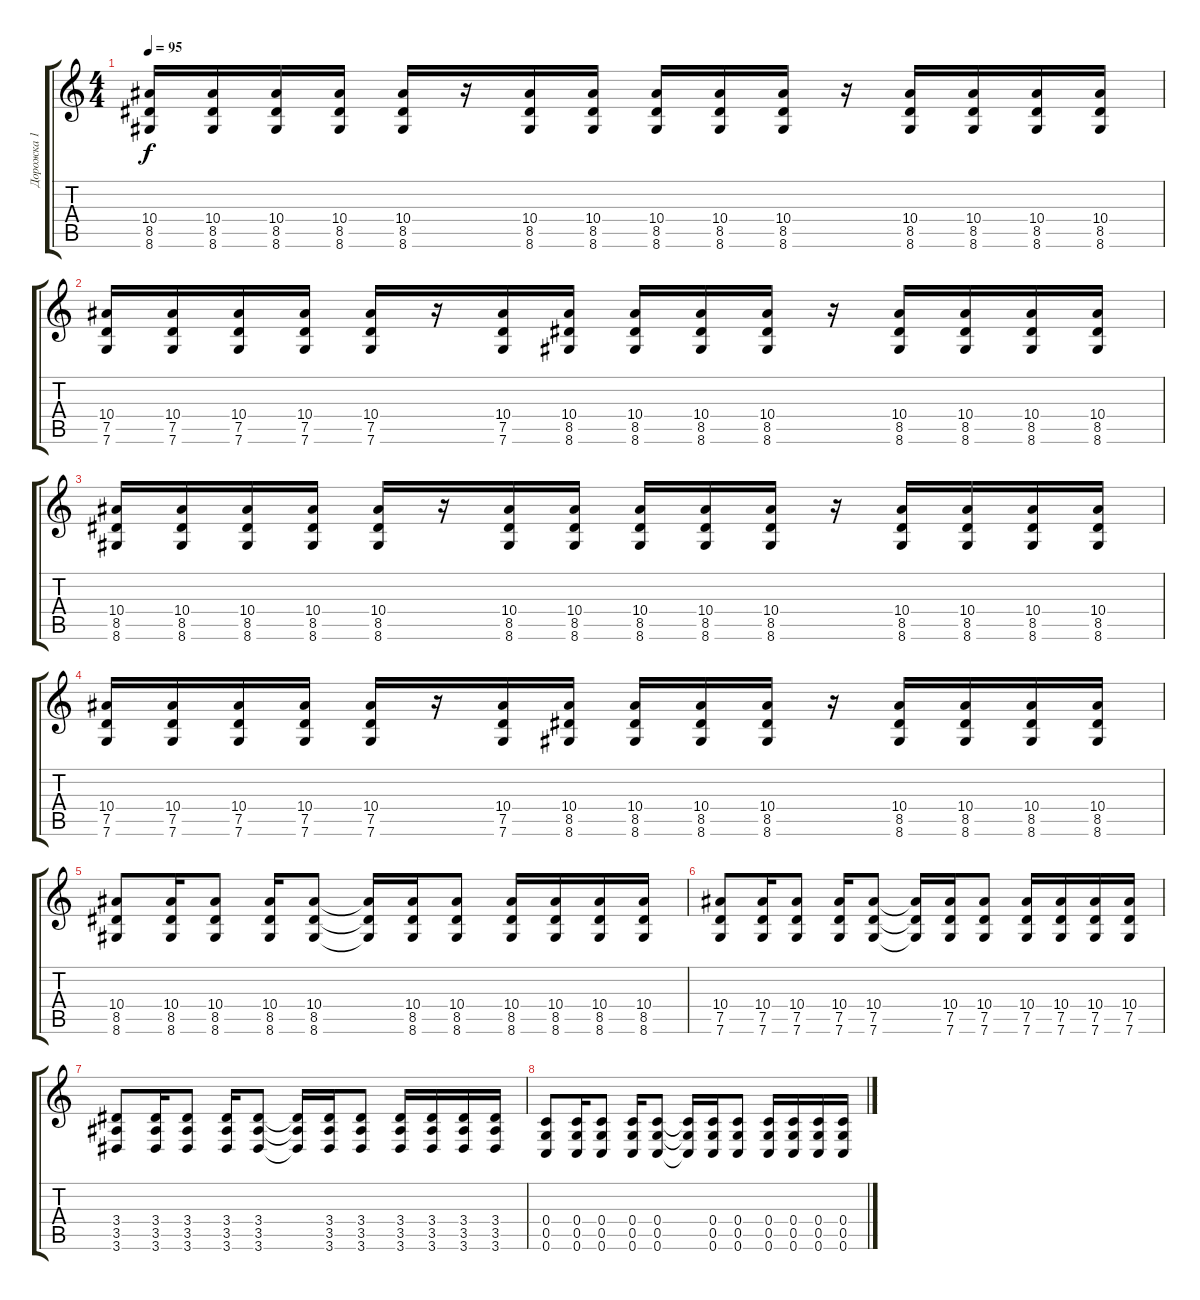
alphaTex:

\track ("Дорожка 1" "Дорожка 1") {instrument distortionguitar}
\staff {score tabs}
\tuning (D4 A3 F3 C3 G2 C2) {hide}
\ts (4 4)
\tempo 95
\clef g2
\ks c
(10.4 8.5 8.6).16{dy f} (10.4 8.5 8.6).16 (10.4 8.5 8.6).16 (10.4 8.5 8.6).16 (10.4 8.5 8.6).16 r.16 (10.4 8.5 8.6).16 (10.4 8.5 8.6).16 (10.4 8.5 8.6).16 (10.4 8.5 8.6).16 (10.4 8.5 8.6).16 r.16 (10.4 8.5 8.6).16 (10.4 8.5 8.6).16 (10.4 8.5 8.6).16 (10.4 8.5 8.6).16 |
(10.4 7.5 7.6).16 (10.4 7.5 7.6).16 (10.4 7.5 7.6).16 (10.4 7.5 7.6).16 (10.4 7.5 7.6).16 r.16 (10.4 7.5 7.6).16 (10.4 8.5 8.6).16 (10.4 8.5 8.6).16 (10.4 8.5 8.6).16 (10.4 8.5 8.6).16 r.16 (10.4 8.5 8.6).16 (10.4 8.5 8.6).16 (10.4 8.5 8.6).16 (10.4 8.5 8.6).16 |
(10.4 8.5 8.6).16 (10.4 8.5 8.6).16 (10.4 8.5 8.6).16 (10.4 8.5 8.6).16 (10.4 8.5 8.6).16 r.16 (10.4 8.5 8.6).16 (10.4 8.5 8.6).16 (10.4 8.5 8.6).16 (10.4 8.5 8.6).16 (10.4 8.5 8.6).16 r.16 (10.4 8.5 8.6).16 (10.4 8.5 8.6).16 (10.4 8.5 8.6).16 (10.4 8.5 8.6).16 |
(10.4 7.5 7.6).16 (10.4 7.5 7.6).16 (10.4 7.5 7.6).16 (10.4 7.5 7.6).16 (10.4 7.5 7.6).16 r.16 (10.4 7.5 7.6).16 (10.4 8.5 8.6).16 (10.4 8.5 8.6).16 (10.4 8.5 8.6).16 (10.4 8.5 8.6).16 r.16 (10.4 8.5 8.6).16 (10.4 8.5 8.6).16 (10.4 8.5 8.6).16 (10.4 8.5 8.6).16 |
(10.4 8.5 8.6).8{instrument distortionguitar} (10.4 8.5 8.6).16 (10.4 8.5 8.6).8 (10.4 8.5 8.6).16 (10.4 8.5 8.6).8 (10.4{t} 8.5{t} 8.6{t}).16 (10.4 8.5 8.6).16 (10.4 8.5 8.6).8 (10.4 8.5 8.6).16 (10.4 8.5 8.6).16 (10.4 8.5 8.6).16 (10.4 8.5 8.6).16 |
(10.4 7.5 7.6).8 (10.4 7.5 7.6).16 (10.4 7.5 7.6).8 (10.4 7.5 7.6).16 (10.4 7.5 7.6).8 (10.4{t} 7.5{t} 7.6{t}).16 (10.4 7.5 7.6).16 (10.4 7.5 7.6).8 (10.4 7.5 7.6).16 (10.4 7.5 7.6).16 (10.4 7.5 7.6).16 (10.4 7.5 7.6).16 |
(3.4 3.5 3.6).8 (3.4 3.5 3.6).16 (3.4 3.5 3.6).8 (3.4 3.5 3.6).16 (3.4 3.5 3.6).8 (3.4{t} 3.5{t} 3.6{t}).16 (3.4 3.5 3.6).16 (3.4 3.5 3.6).8 (3.4 3.5 3.6).16 (3.4 3.5 3.6).16 (3.4 3.5 3.6).16 (3.4 3.5 3.6).16 |
(0.4 0.5 0.6).8 (0.4 0.5 0.6).16 (0.4 0.5 0.6).8 (0.4 0.5 0.6).16 (0.4 0.5 0.6).8 (0.4{t} 0.5{t} 0.6{t}).16 (0.4 0.5 0.6).16 (0.4 0.5 0.6).8 (0.4 0.5 0.6).16 (0.4 0.5 0.6).16 (0.4 0.5 0.6).16 (0.4 0.5 0.6).16
